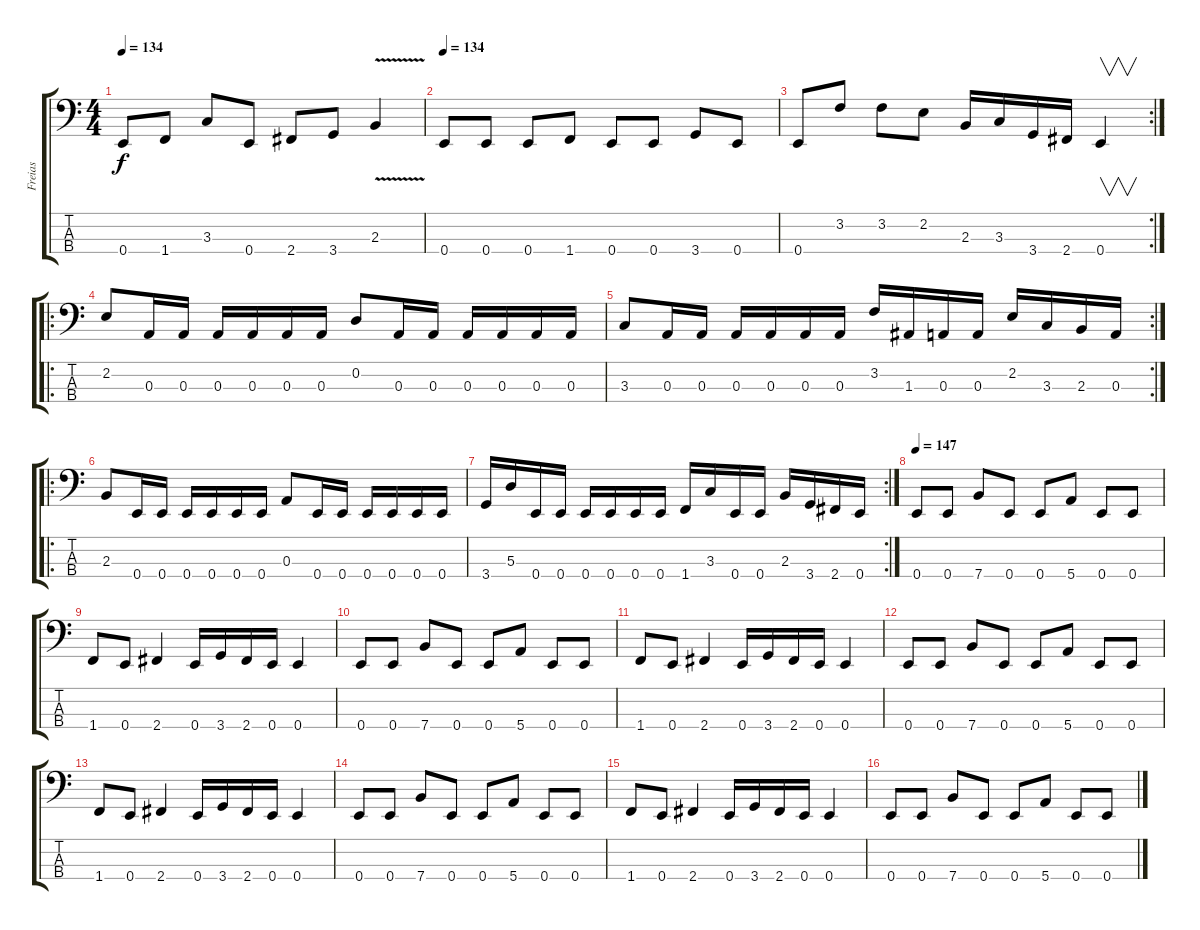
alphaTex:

\track ("Freias" "Freias") {instrument electricbassfinger}
\staff {score tabs}
\tuning (G2 D2 A1 E1) {hide}
\ts (4 4)
\tempo 134
\clef f4
\ks c
0.4.8{dy f} 1.4.8 3.3.8 0.4.8 2.4.8 3.4.8 2.3{v}.4 |
\tempo 134
0.4.8 0.4.8 0.4.8 1.4.8 0.4.8 0.4.8 3.4.8 0.4.8 |
\rc 2
0.4.8 3.2.8 3.2.8 2.2.8 2.3.16 3.3.16 3.4.16 2.4.16 0.4.4{v} |
\ro
2.2.8 0.3.16 0.3.16 0.3.16 0.3.16 0.3.16 0.3.16 0.2.8 0.3.16 0.3.16 0.3.16 0.3.16 0.3.16 0.3.16 |
\rc 2
3.3.8 0.3.16 0.3.16 0.3.16 0.3.16 0.3.16 0.3.16 3.2.16 1.3.16 0.3.16 0.3.16 2.2.16 3.3.16 2.3.16 0.3.16 |
\ro
2.3.8 0.4.16 0.4.16 0.4.16 0.4.16 0.4.16 0.4.16 0.3.8 0.4.16 0.4.16 0.4.16 0.4.16 0.4.16 0.4.16 |
\rc 2
3.4.16 5.3.16 0.4.16 0.4.16 0.4.16 0.4.16 0.4.16 0.4.16 1.4.16 3.3.16 0.4.16 0.4.16 2.3.16 3.4.16 2.4.16 0.4.16 |
\tempo 147
0.4.8 0.4.8 7.4.8 0.4.8 0.4.8 5.4.8 0.4.8 0.4.8 |
1.4.8 0.4.8 2.4.4 0.4.16 3.4.16 2.4.16 0.4.16 0.4.4 |
0.4.8 0.4.8 7.4.8 0.4.8 0.4.8 5.4.8 0.4.8 0.4.8 |
1.4.8 0.4.8 2.4.4 0.4.16 3.4.16 2.4.16 0.4.16 0.4.4 |
0.4.8 0.4.8 7.4.8 0.4.8 0.4.8 5.4.8 0.4.8 0.4.8 |
1.4.8 0.4.8 2.4.4 0.4.16 3.4.16 2.4.16 0.4.16 0.4.4 |
0.4.8 0.4.8 7.4.8 0.4.8 0.4.8 5.4.8 0.4.8 0.4.8 |
1.4.8 0.4.8 2.4.4 0.4.16 3.4.16 2.4.16 0.4.16 0.4.4 |
0.4.8 0.4.8 7.4.8 0.4.8 0.4.8 5.4.8 0.4.8 0.4.8
